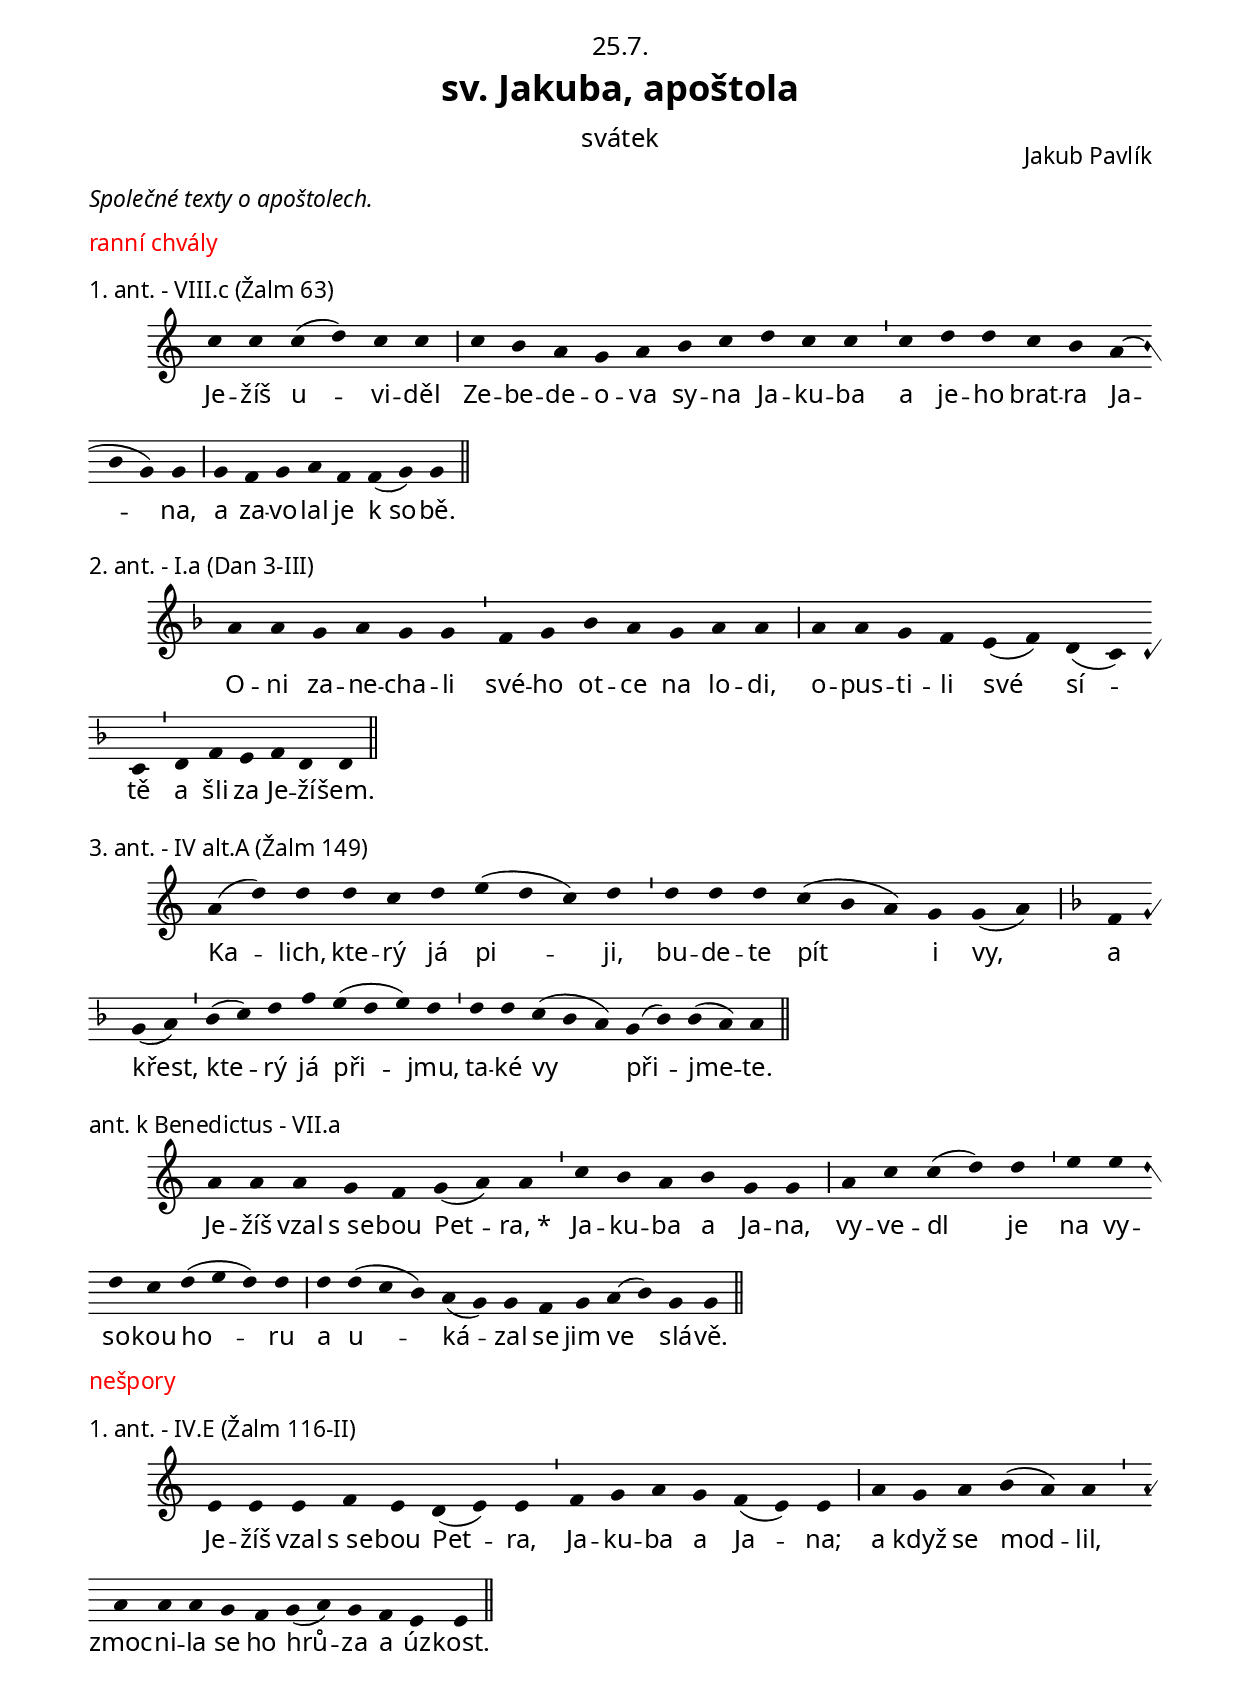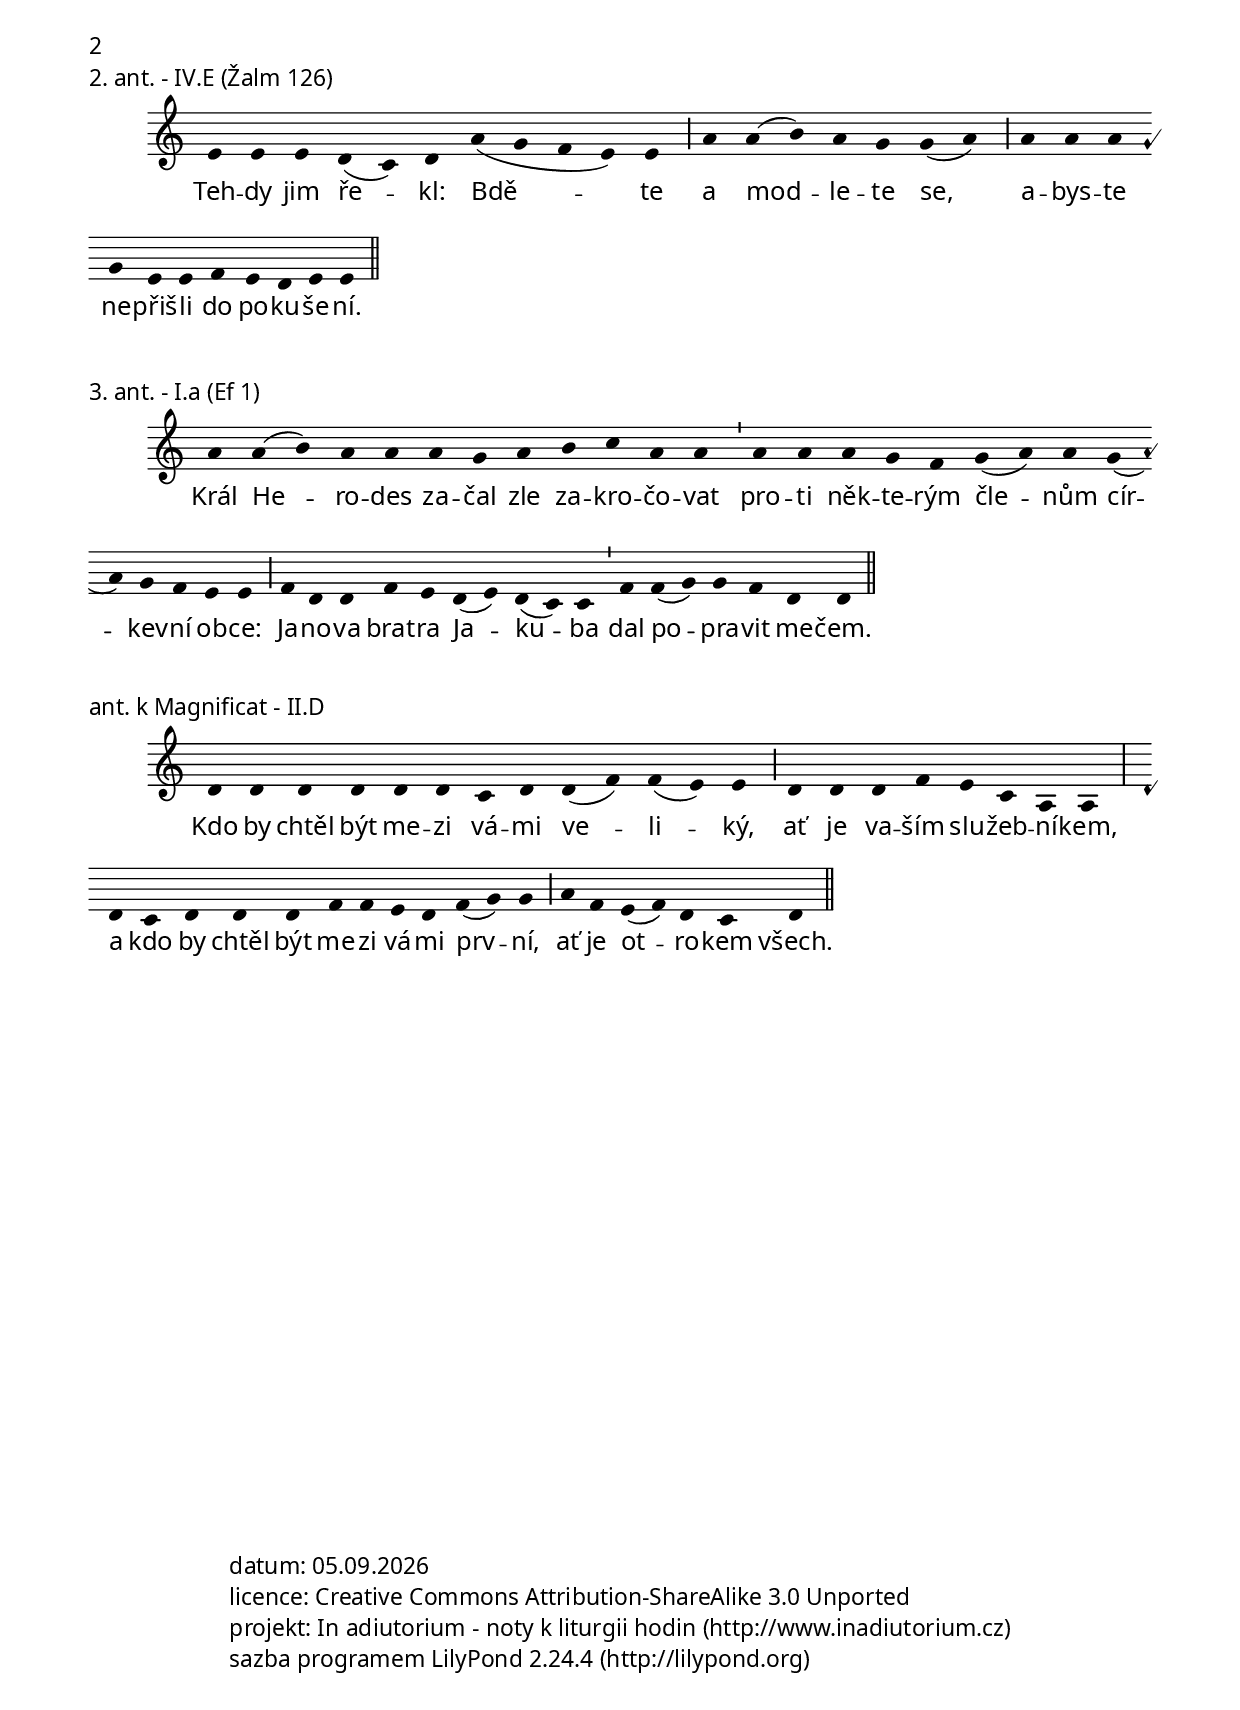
\version "2.15.40"

\include "../spolecne.ly"
\include "../dilyresponsorii.ly"

\header {
  title = \markup\titleSvatek
            "sv. Jakuba, apoštola"
            svátek
            25.7.
  composer = "Jakub Pavlík"
}

\markup\communia #'(#:apostol)

\markup {\nadpisHodinka {"ranní chvály"}}

\score {
  \relative c'' {
    \choralniRezim
    c4 c c( d) c c \barMaior
    c b a g a b c d c c \barMin
    c d d c b a( b g) g \barMaior
    g f g a f f( g) g \barFinalis
  }
  \addlyrics {
    Je -- žíš u -- vi -- děl
    Ze -- be -- de -- o -- va sy -- na Ja -- ku -- ba
    a je -- ho brat -- ra Ja -- na,
    a za -- vo -- lal je k_so -- bě.
  }
  \header {
    quid = "1. ant."
    modus = "VIII"
    differentia = "c"
    psalmus = "Žalm 63"
    id = "rch-a1"
    piece = \markup {\sestavTitulek}
  }
}

\score {
  \relative c'' {
    \choralniRezim
    \key f \major
    a4 a g a g g \barMin
    f g bes a g a a \barMaior
    a a g f e( f) d( c) c \barMin
    d f e f d d \barFinalis
  }
  \addlyrics {
    O -- ni za -- ne -- cha -- li
    své -- ho ot -- ce na lo -- di,
    o -- pus -- ti -- li své sí -- tě
    a šli za Je -- ží -- šem.
  }
  \header {
    quid = "2. ant."
    modus = "I"
    differentia = "a"
    psalmus = "Dan 3-III"
    fial = "commune/commune_apostol.ly#1ne-a2?cast=3-4"
    id = "rch-a2"
    piece = \markup {\sestavTitulek}
  }
}

\score {
  \relative c'' {
    \choralniRezim
    a4( d) d d c d e( d c) d \barMin d d d c( b a) g g( a) \barMaior
    \key f \major
    f g( a) \barMin bes( c) d f e( d e) d \barMin d d c( bes a) g( bes) bes( a) a \barFinalis
  }
  \addlyrics {
    Ka -- lich, kte -- rý já pi -- ji, bu -- de -- te pít i vy,
    a křest, kte -- rý já při -- jmu, ta -- ké vy při -- jme -- te.
  }
  \header {
    quid = "3. ant."
    modus = "IV alt"
    differentia = "A"
    psalmus = "Žalm 149"
    placet = "2 melisma na _křest_ není úplně to pravé"
    id = "rch-a3"
    piece = \markup {\sestavTitulek}
  }
}

\score {
  \relative c'' {
    \choralniRezim
    a4 a a g f g( a) a \barMin c b a b g g \barMaior
    a c c( d) d \barMin e e d c d( e d) d \barMaior
    d d( c b) a( g) g f g a( b) g g \barFinalis
  }
  \addlyrics {
    Je -- žíš vzal s_se -- bou Pet -- ra,_* Ja -- ku -- ba a Ja -- na,
    vy -- ve -- dl je na vy -- so -- kou ho -- ru
    a u -- ká -- zal se jim ve slá -- vě.
  }
  \header {
    quid = "ant. k Benedictus"
    modus = "VII"
    differentia = "a"
    psalmus = ""
    id = "rch-aben"
    fons = "6.8. Proměnění Páně, 2. nešp., 1. ant."
    fial = "sanktoral/0806promenenipane.ly#2ne-a1"
    piece = \markup {\sestavTitulekBezZalmu}
  }
}

\markup {\nadpisHodinka {"nešpory"}}

\score {
  \relative c' {
    \choralniRezim
    e4 e e f e d( e) e \barMin
    f g a g f( e) e \barMaior
    a g a b( a) a \barMin
    a a a g f g( a) g f e e \barFinalis
  }
  \addlyrics {
    Je -- žíš vzal s_se -- bou Pet -- ra,
    Ja -- ku -- ba a Ja -- na;
    a když se mod -- lil,
    zmoc -- ni -- la se ho hrů -- za a úz -- kost.
  }
  \header {
    quid = "1. ant."
    modus = "IV"
    differentia = "E"
    psalmus = "Žalm 116-II"
    id = "ne-a1"
    piece = \markup {\sestavTitulek}
  }
}

\score {
  \relative c' {
    \choralniRezim
    e4 e e d( c) d a'( g f e) e \barMaior
    a a( b) a g g( a) \barMaior
    a a a g e e f e d e e \barFinalis
  }
  \addlyrics {
    Teh -- dy jim ře -- kl: Bdě -- te
    a mod -- le -- te se,
    a -- bys -- te ne -- přiš -- li do po -- ku -- še -- ní.
  }
  \header {
    quid = "2. ant."
    modus = "IV"
    differentia = "E"
    psalmus = "Žalm 126"
    placet = "poměrně divoká; frázování není úplně nejšťastnější"
    id = "ne-a2"
    piece = \markup {\sestavTitulek}
  }
}

\score {
  \relative c'' {
    \choralniRezim
    a4 a( b) a a a g a b c a a \barMin
    a a a g f g( a) a g( a) g f e e \barMaior
    f d d f e d( e) d( c) c \barMin
    f f( g) g f d d \barFinalis
  }
  \addlyrics {
    Král He -- ro -- des za -- čal zle za -- kro -- čo -- vat
    pro -- ti něk -- te -- rým čle -- nům cír -- kev -- ní ob -- ce:
    Ja -- no -- va brat -- ra Ja -- ku -- ba
    dal po -- pra -- vit me -- čem.
  }
  \header {
    quid = "3. ant."
    modus = "I"
    differentia = "a"
    psalmus = "Ef 1"
    id = "ne-a3"
    piece = \markup {\sestavTitulek}
  }
}

\score {
  \relative c' {
    \choralniRezim
    d4 d d d d d c d d( f) f( e) e \barMaior
    d d d f e c a a \barMax
    d c d d d f f e d f( g) g \barMaior
    a f e( f) d c d \barFinalis
  }
  \addlyrics {
    Kdo by chtěl být me -- zi vá -- mi ve -- li -- ký,
    ať je va -- ším slu -- žeb -- ní -- kem,
    a kdo by chtěl být me -- zi vá -- mi prv -- ní,
    ať je ot -- ro -- kem všech.
  }
  \header {
    quid = "ant. k Magnificat"
    modus = "II"
    differentia = "D"
    psalmus = ""
    id = "ne-amag"
    piece = \markup {\sestavTitulekBezZalmu}
  }
}